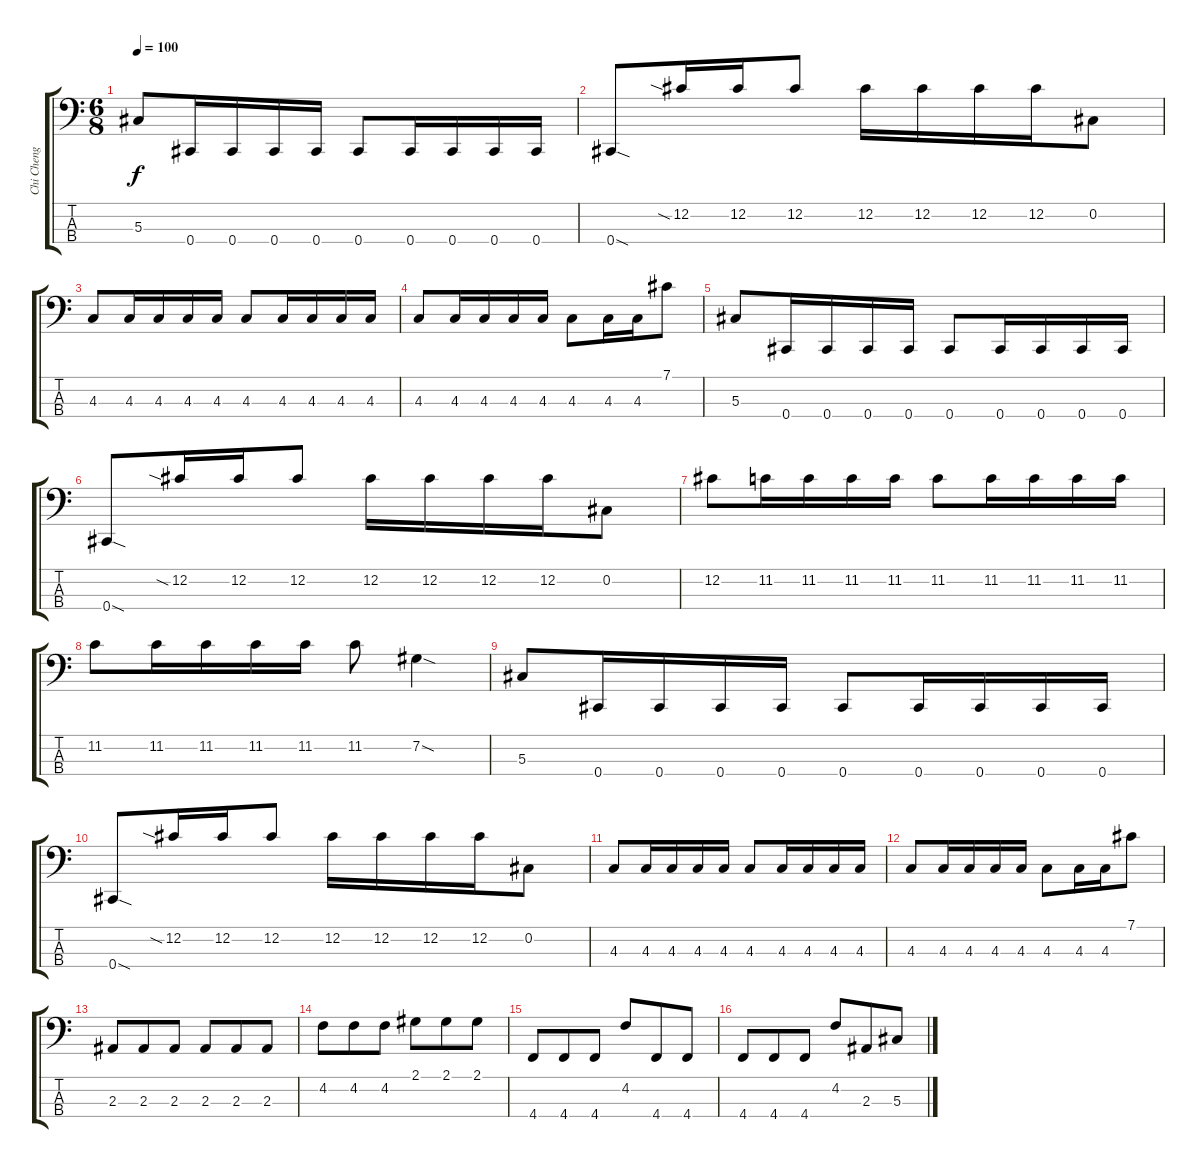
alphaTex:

\track ("Chi Cheng" "Chi Cheng") {instrument electricbassfinger}
\staff {score tabs}
\tuning (Gb2 Db2 Ab1 Db1) {hide}
\ts (6 8)
\tempo 100
\clef f4
\ks c
5.3.8{dy f} 0.4.16 0.4.16 0.4.16 0.4.16 0.4.8 0.4.16 0.4.16 0.4.16 0.4.16 |
0.4{sod}.8 12.2{sia}.16 12.2.16 12.2.8 12.2.16 12.2.16 12.2.16 12.2.16 0.2.8 |
4.3.8 4.3.16 4.3.16 4.3.16 4.3.16 4.3.8 4.3.16 4.3.16 4.3.16 4.3.16 |
4.3.8 4.3.16 4.3.16 4.3.16 4.3.16 4.3.8 4.3.16 4.3.16 7.1.8 |
5.3.8 0.4.16 0.4.16 0.4.16 0.4.16 0.4.8 0.4.16 0.4.16 0.4.16 0.4.16 |
0.4{sod}.8 12.2{sia}.16 12.2.16 12.2.8 12.2.16 12.2.16 12.2.16 12.2.16 0.2.8 |
12.2.8 11.2.16 11.2.16 11.2.16 11.2.16 11.2.8 11.2.16 11.2.16 11.2.16 11.2.16 |
11.2.8 11.2.16 11.2.16 11.2.16 11.2.16 11.2.8 7.2{sod}.4 |
5.3.8 0.4.16 0.4.16 0.4.16 0.4.16 0.4.8 0.4.16 0.4.16 0.4.16 0.4.16 |
0.4{sod}.8 12.2{sia}.16 12.2.16 12.2.8 12.2.16 12.2.16 12.2.16 12.2.16 0.2.8 |
4.3.8 4.3.16 4.3.16 4.3.16 4.3.16 4.3.8 4.3.16 4.3.16 4.3.16 4.3.16 |
4.3.8 4.3.16 4.3.16 4.3.16 4.3.16 4.3.8 4.3.16 4.3.16 7.1.8 |
2.3.8 2.3.8 2.3.8 2.3.8 2.3.8 2.3.8 |
4.2.8 4.2.8 4.2.8 2.1.8 2.1.8 2.1.8 |
4.4.8 4.4.8 4.4.8 4.2.8 4.4.8 4.4.8 |
4.4.8 4.4.8 4.4.8 4.2.8 2.3.8 5.3.8
